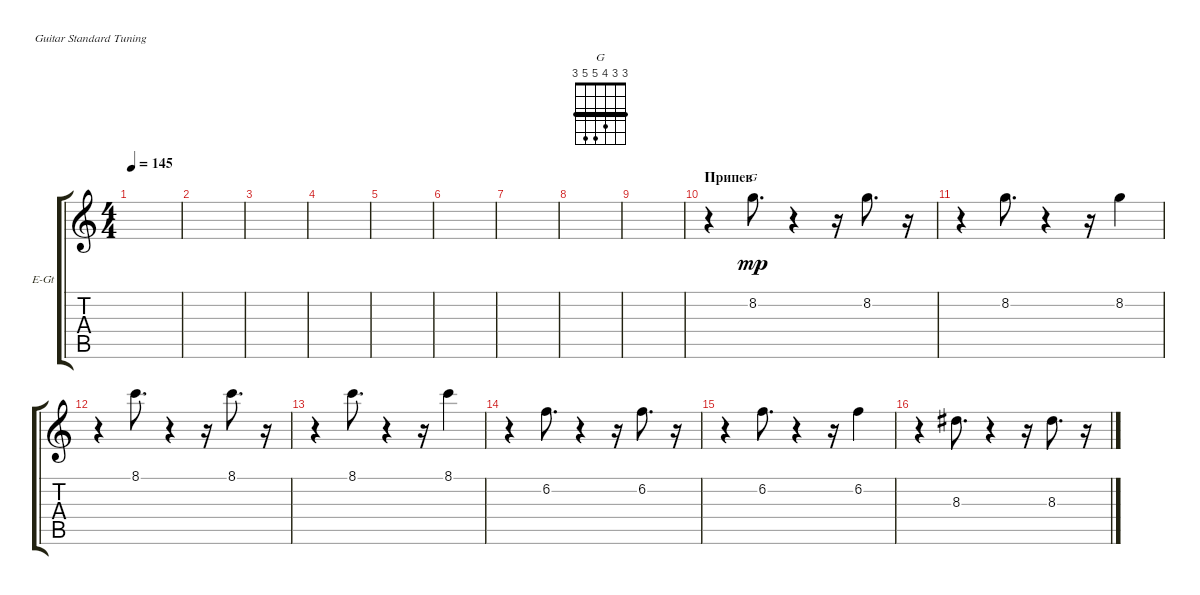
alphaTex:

\bracketExtendMode groupsimilarinstruments
\firstSystemTrackNameOrientation horizontal
\otherSystemsTrackNameOrientation horizontal
\track ("Electric Guitar Solo" "E-Gt") {solo instrument overdrivenguitar}
\staff {score tabs}
\tuning (E4 B3 G3 D3 A2 E2)
\chord ("G" 3 3 4 5 5 3) {barre (3 3)}
\ts (4 4)
\tempo 145
\clef g2
\scale
0.333333
\ks c
|
\scale
0.333333 |
\scale
0.333333 |
\scale
0.333333 |
\scale
0.333333 |
\scale
0.333333 |
\scale
0.333333 |
\scale
0.333333 |
\scale
0.333333 |
\section ("" "Припев")
\scale
0.333333 r.4 8.2.8{d ch "G" dy mp} r.4 r.16 8.2.8{d} r.16 |
\scale
0.333333 r.4 8.2.8{d} r.4 r.16 8.2.4 |
\scale
0.333333 r.4 8.1.8{d} r.4 r.16 8.1.8{d} r.16 |
\scale
0.333333 r.4 8.1.8{d} r.4 r.16 8.1.4 |
\scale
0.333333 r.4 6.2.8{d} r.4 r.16 6.2.8{d} r.16 |
\scale
0.333333 r.4 6.2.8{d} r.4 r.16 6.2.4 |
\scale
0.333333 r.4 8.3.8{d} r.4 r.16 8.3.8{d} r.16
